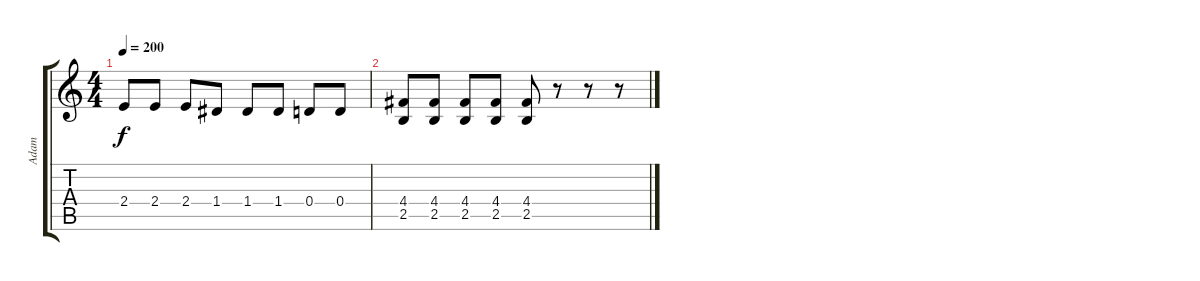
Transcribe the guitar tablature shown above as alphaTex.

\track ("Adam" "Adam") {instrument overdrivenguitar}
\staff {score tabs}
\tuning (E4 B3 G3 D3 A2 E2) {hide}
\ts (4 4)
\tempo 200
\clef g2
\ks c
2.4.8{dy f} 2.4.8 2.4.8 1.4.8 1.4.8 1.4.8 0.4.8 0.4.8 |
(4.4 2.5).8 (4.4 2.5).8 (4.4 2.5).8 (4.4 2.5).8 (4.4 2.5).8 r.8 r.8 r.8
